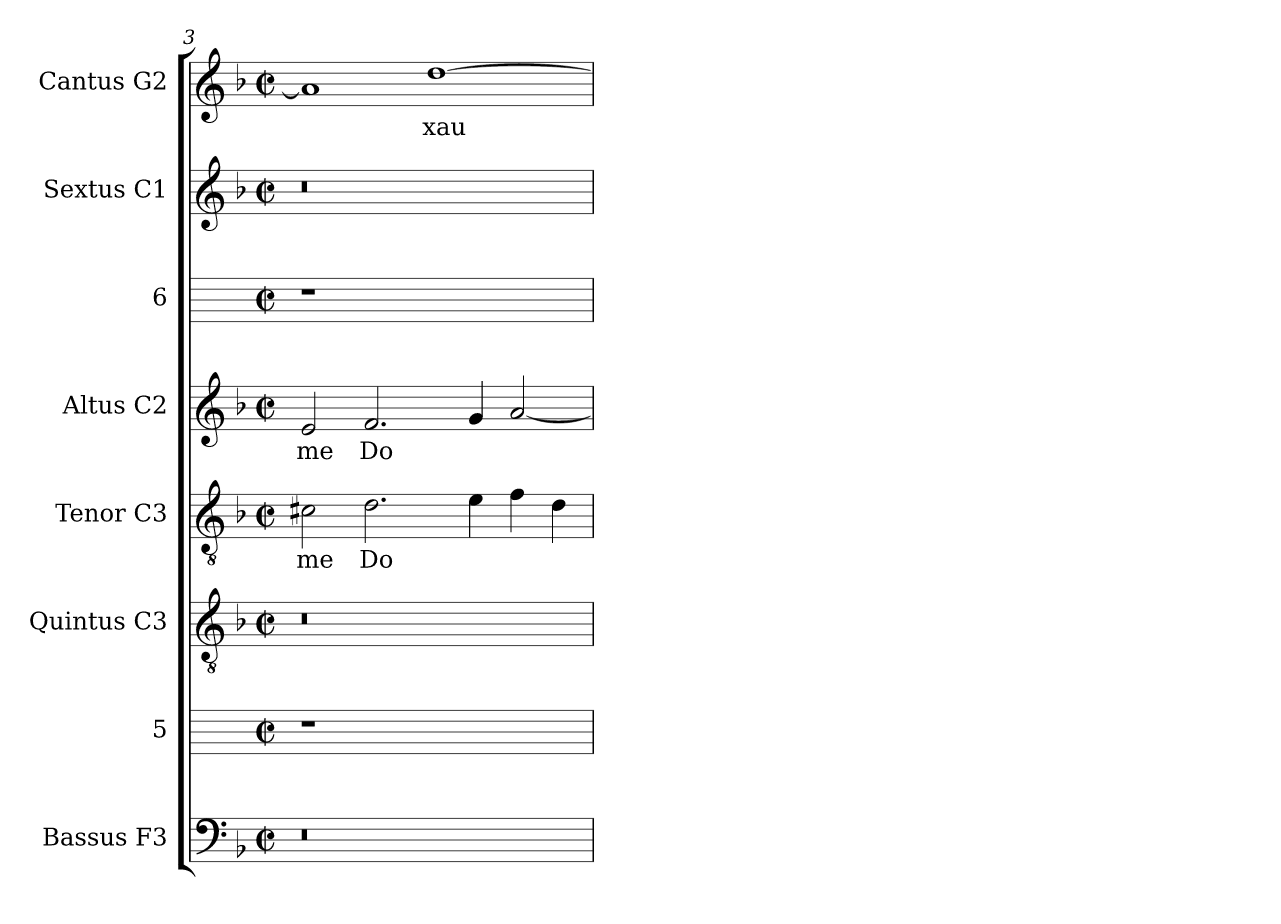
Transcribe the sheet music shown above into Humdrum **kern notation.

**kern	**kern	**kern	**kern	**text	**kern	**text	**kern	**kern	**kern	**text
*part8	*part7	*part6	*part5	*part5	*part4	*part4	*part3	*part2	*part1	*part1
*staff8	*staff7	*staff6	*staff5	*staff5	*staff4	*staff4	*staff3	*staff2	*staff1	*staff1
*I"Bassus  F3	*I"5	*I"Quintus  C3	*I"Tenor  C3	*	*I"Altus  C2	*	*I"6	*I"Sextus  C1	*I"Cantus  G2	*
*I'B	*	*	*I'T	*	*I'A	*	*	*	*I'C	*
*clefF4	*	*clefGv2	*clefGv2	*	*clefG2	*	*	*clefG2	*clefG2	*
*k[b-]	*k[]	*k[b-]	*k[b-]	*	*k[b-]	*	*k[]	*k[b-]	*k[b-]	*
*F:	*C:	*F:	*F:	*	*F:	*	*C:	*F:	*F:	*
*M2/2	*M2/2	*M2/2	*M2/2	*	*M2/2	*	*M2/2	*M2/2	*M2/2	*
*met(c|)	*met(c|)	*met(c|)	*met(c|)	*	*met(c|)	*	*met(c|)	*met(c|)	*met(c|)	*
=3	=3	=3	=3	=3	=3	=3	=3	=3	=3	=3
!	!	!	!	!LO:LY:b:rj	!	!LO:LY:b:rj	!	!	!	!LO:LY:b:cj
0r	1r	0r	2c#X\	me	2e/	me	1r	0r	1a]	--
!	!	!	!	!LO:LY:b:rj	!	!LO:LY:b:rj	!	!	!	!
.	.	.	2.d\	Do-	2.f/	Do-	.	.	.	.
!	!	!	!	!	!	!	!	!	!	!LO:LY:b:cj
.	1ryy	.	.	.	.	.	1ryy	.	[>1dd	-xau-
!	!	!	!	!LO:LY:b:rj	!	!LO:LY:b:rj	!	!	!	!
.	.	.	4e\	--	4g/	--	.	.	.	.
!	!	!	!	!LO:LY:b:rj	!	!LO:LY:b:rj	!	!	!	!
.	.	.	4f\	--	[<2a/	--	.	.	.	.
!	!	!	!	!LO:LY:b:rj	!	!	!	!	!	!
.	.	.	4d\	--	.	.	.	.	.	.
=	=	=	=	=	=	=	=	=	=	=
*-	*-	*-	*-	*-	*-	*-	*-	*-	*-	*-
